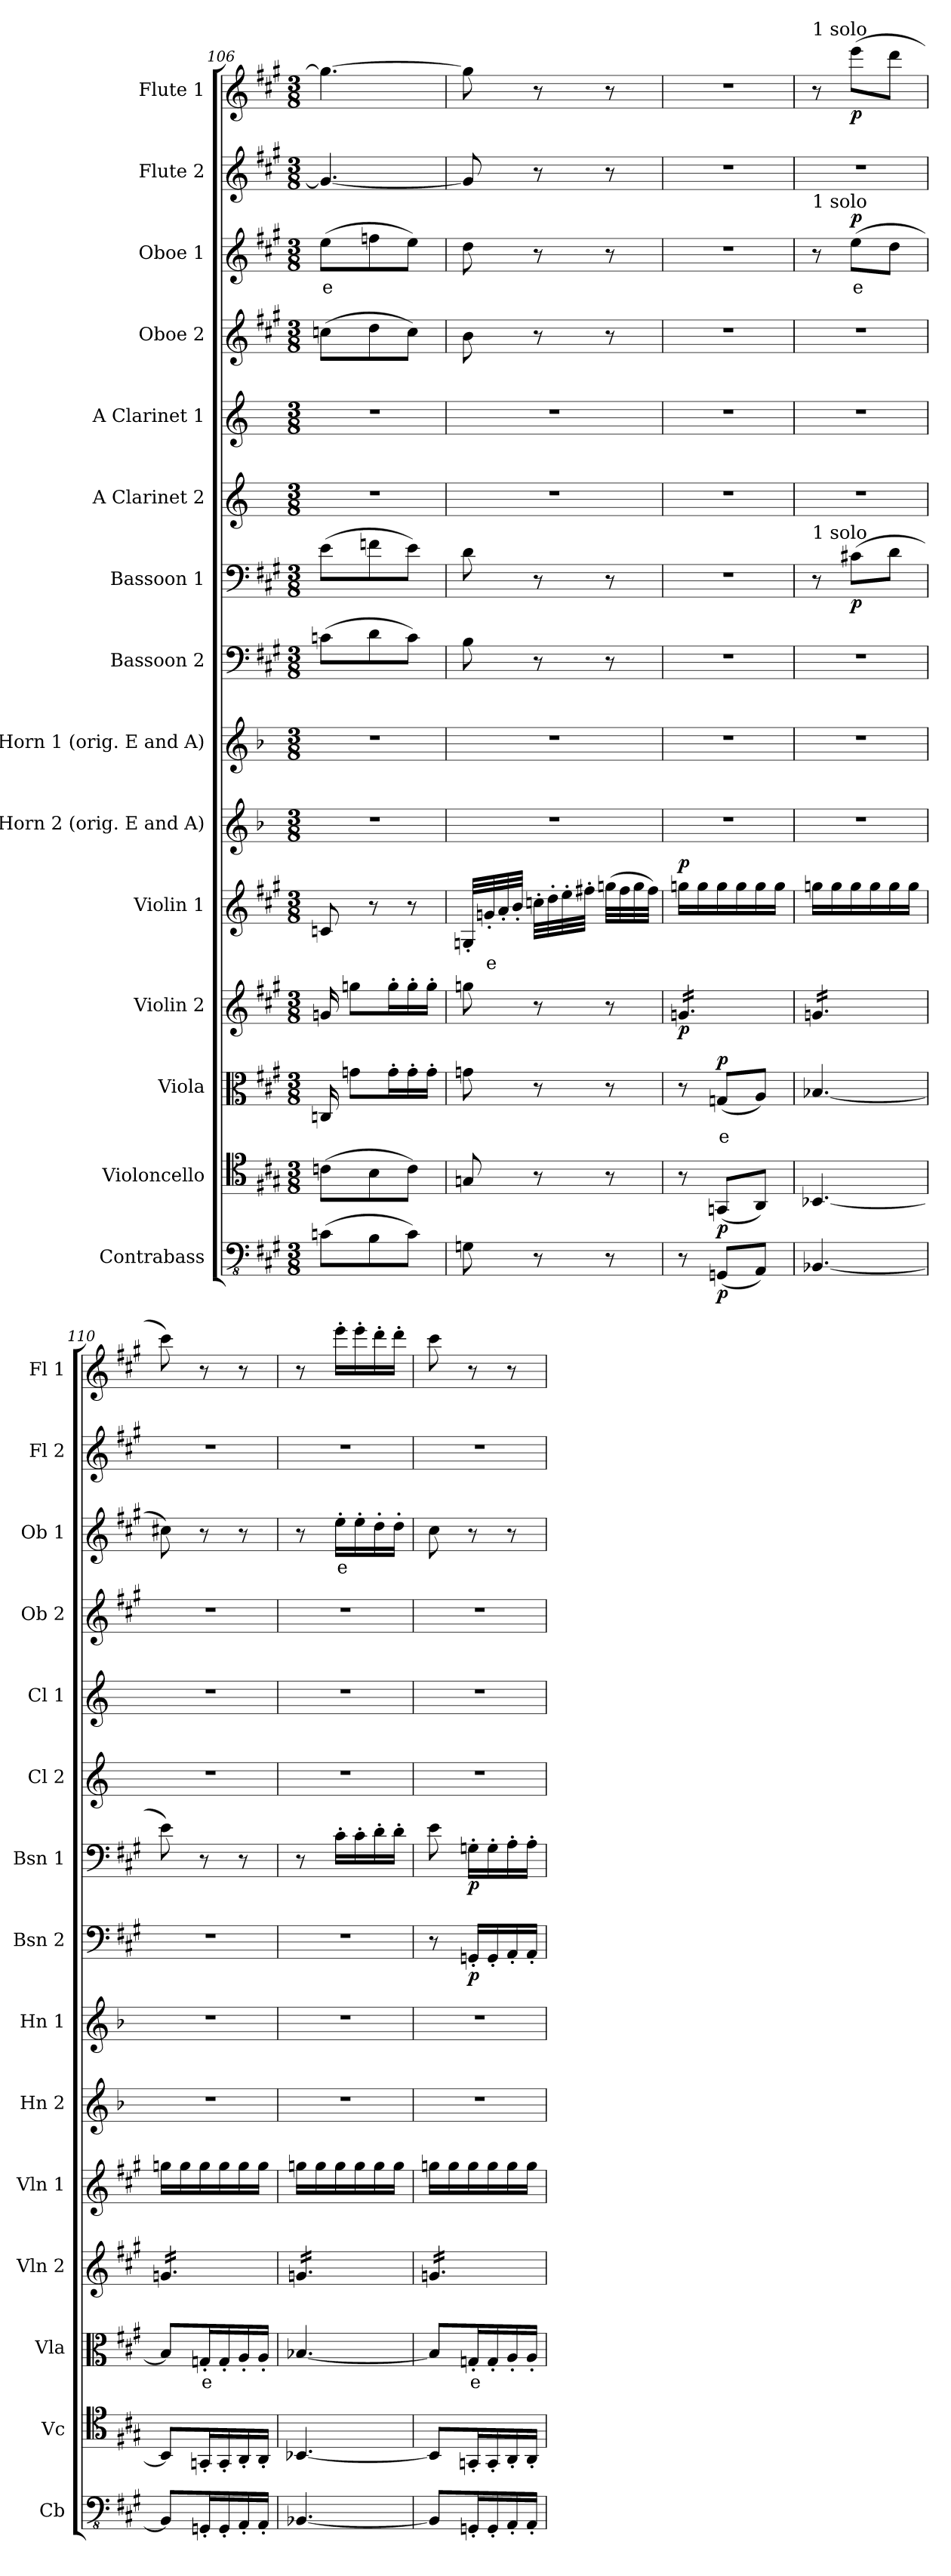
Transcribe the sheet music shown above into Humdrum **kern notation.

**kern	**dynam	**kern	**dynam	**kern	**text	**dynam	**kern	**dynam	**kern	**text	**dynam	**kern	**kern	**kern	**dynam	**kern	**dynam	**kern	**kern	**kern	**kern	**text	**dynam	**kern	**kern	**dynam
*part15	*part15	*part14	*part14	*part13	*part13	*part13	*part12	*part12	*part11	*part11	*part11	*part10	*part9	*part8	*part8	*part7	*part7	*part6	*part5	*part4	*part3	*part3	*part3	*part2	*part1	*part1
*staff15	*staff15	*staff14	*staff14	*staff13	*staff13	*staff13	*staff12	*staff12	*staff11	*staff11	*staff11	*staff10	*staff9	*staff8	*staff8	*staff7	*staff7	*staff6	*staff5	*staff4	*staff3	*staff3	*staff3	*staff2	*staff1	*staff1
*I"Contrabass	*	*I"Violoncello	*	*I"Viola	*	*	*I"Violin 2	*	*I"Violin 1	*	*	*I"E Horn 2 (orig. E and A)	*I"E Horn 1 (orig. E and A)	*I"Bassoon 2	*	*I"Bassoon 1	*	*I"A Clarinet 2	*I"A Clarinet 1	*I"Oboe 2	*I"Oboe 1	*	*	*I"Flute 2	*I"Flute 1	*
*I'Cb	*	*I'Vc	*	*I'Vla	*	*	*I'Vln 2	*	*I'Vln 1	*	*	*I'Hn 2	*I'Hn 1	*I'Bsn 2	*	*I'Bsn 1	*	*I'Cl 2	*I'Cl 1	*I'Ob 2	*I'Ob 1	*	*	*I'Fl 2	*I'Fl 1	*
*clefFv4	*	*clefC4	*	*clefC3	*	*	*clefG2	*	*clefG2	*	*	*clefG2	*clefG2	*clefF4	*	*clefF4	*	*clefG2	*clefG2	*clefG2	*clefG2	*	*	*clefG2	*clefG2	*
*	*	*	*	*	*	*	*	*	*	*	*	*ITrd5c8	*ITrd5c8	*	*	*	*	*ITrd2c3	*ITrd2c3	*	*	*	*	*	*	*
*k[f#c#g#]	*	*k[f#c#g#]	*	*k[f#c#g#]	*	*	*k[f#c#g#]	*	*k[f#c#g#]	*	*	*k[f#c#g#]	*k[f#c#g#]	*k[f#c#g#]	*	*k[f#c#g#]	*	*k[f#c#g#]	*k[f#c#g#]	*k[f#c#g#]	*k[f#c#g#]	*	*	*k[f#c#g#]	*k[f#c#g#]	*
*M3/8	*	*M3/8	*	*M3/8	*	*	*M3/8	*	*M3/8	*	*	*M3/8	*M3/8	*M3/8	*	*M3/8	*	*M3/8	*M3/8	*M3/8	*M3/8	*	*	*M3/8	*M3/8	*
=106	=106	=106	=106	=106	=106	=106	=106	=106	=106	=106	=106	=106	=106	=106	=106	=106	=106	=106	=106	=106	=106	=106	=106	=106	=106	=106
!	!	!	!	!	!	!	!	!	!	!	!	!	!	!	!	!	!	!	!	!	!	!LO:LY:b:color=#FF0000	!	!	!	!
(8Cn\L	.	(8cn\L	.	16Cn/	.	.	16gn/	.	8cn/	.	.	4.r	4.r	(8cn\L	.	(8e\L	.	4.r	4.r	(8ccn\L	(8ee\L	e	.	4.gn/_	4.gg\_	.
.	.	.	.	8gn\L	.	.	8ggn\L	.	.	.	.	.	.	.	.	.	.	.	.	.	.	.	.	.	.	.
8BB\	.	8B\	.	.	.	.	.	.	8r	.	.	.	.	8d\	.	8fn\	.	.	.	8dd\	8ffn\	.	.	.	.	.
.	.	.	.	16g'\L	.	.	16gg'\L	.	.	.	.	.	.	.	.	.	.	.	.	.	.	.	.	.	.	.
8C\J)	.	8c\J)	.	16g'\	.	.	16gg'\	.	8r	.	.	.	.	8c\J)	.	8e\J)	.	.	.	8cc\J)	8ee\J)	.	.	.	.	.
.	.	.	.	16g'\JJ	.	.	16gg'\JJ	.	.	.	.	.	.	.	.	.	.	.	.	.	.	.	.	.	.	.
=107	=107	=107	=107	=107	=107	=107	=107	=107	=107	=107	=107	=107	=107	=107	=107	=107	=107	=107	=107	=107	=107	=107	=107	=107	=107	=107
8GGn\	.	8Gn/	.	8gn\	.	.	8ggn\	.	32Gn'/LLL	.	.	4.r	4.r	8B\	.	8d\	.	4.r	4.r	8b\	8dd\	.	.	8g/]	8gg\]	.
!	!	!	!	!	!	!	!	!	!	!LO:LY:b:color=#FF0000	!	!	!	!	!	!	!	!	!	!	!	!	!	!	!	!
.	.	.	.	.	.	.	.	.	32gn'/	e	.	.	.	.	.	.	.	.	.	.	.	.	.	.	.	.
.	.	.	.	.	.	.	.	.	32a'/	.	.	.	.	.	.	.	.	.	.	.	.	.	.	.	.	.
.	.	.	.	.	.	.	.	.	32b'/JJJ	.	.	.	.	.	.	.	.	.	.	.	.	.	.	.	.	.
8r	.	8r	.	8r	.	.	8r	.	32ccn'\LLL	.	.	.	.	8r	.	8r	.	.	.	8r	8r	.	.	8r	8r	.
.	.	.	.	.	.	.	.	.	32dd'\	.	.	.	.	.	.	.	.	.	.	.	.	.	.	.	.	.
.	.	.	.	.	.	.	.	.	32ee'\	.	.	.	.	.	.	.	.	.	.	.	.	.	.	.	.	.
.	.	.	.	.	.	.	.	.	32ff#X'\JJJ	.	.	.	.	.	.	.	.	.	.	.	.	.	.	.	.	.
8r	.	8r	.	8r	.	.	8r	.	(32ggn\LLL	.	.	.	.	8r	.	8r	.	.	.	8r	8r	.	.	8r	8r	.
.	.	.	.	.	.	.	.	.	32ff#\	.	.	.	.	.	.	.	.	.	.	.	.	.	.	.	.	.
.	.	.	.	.	.	.	.	.	32gg\	.	.	.	.	.	.	.	.	.	.	.	.	.	.	.	.	.
.	.	.	.	.	.	.	.	.	32ff#\JJJ)	.	.	.	.	.	.	.	.	.	.	.	.	.	.	.	.	.
=108	=108	=108	=108	=108	=108	=108	=108	=108	=108	=108	=108	=108	=108	=108	=108	=108	=108	=108	=108	=108	=108	=108	=108	=108	=108	=108
!	!	!	!	!	!	!	!	!LO:DY:b	!	!	!LO:DY:b	!	!	!	!	!	!	!	!	!	!	!	!	!	!	!
*	*	*	*	*	*	*	*tremolo	*	*	*	*	*	*	*	*	*	*	*	*	*	*	*	*	*	*	*
8r	.	8r	.	8r	.	.	16gn/LL	p	16ggn\LL	.	p	4.r	4.r	4.r	.	4.r	.	4.r	4.r	4.r	4.r	.	.	4.r	4.r	.
.	.	.	.	.	.	.	16gn/	.	16gg\	.	.	.	.	.	.	.	.	.	.	.	.	.	.	.	.	.
!	!LO:DY:b	!	!LO:DY:b	!	!LO:LY:b:color=#FF0000	!LO:DY:b	!	!	!	!	!	!	!	!	!	!	!	!	!	!	!	!	!	!	!	!
(8GGGn/L	p	(8GGn/L	p	(8Gn/L	e	p	16gn/	.	16gg\	.	.	.	.	.	.	.	.	.	.	.	.	.	.	.	.	.
.	.	.	.	.	.	.	16gn/	.	16gg\	.	.	.	.	.	.	.	.	.	.	.	.	.	.	.	.	.
8AAA/J)	.	8AA/J)	.	8A/J)	.	.	16gn/	.	16gg\	.	.	.	.	.	.	.	.	.	.	.	.	.	.	.	.	.
.	.	.	.	.	.	.	16gn/JJ	.	16gg\JJ	.	.	.	.	.	.	.	.	.	.	.	.	.	.	.	.	.
=109	=109	=109	=109	=109	=109	=109	=109	=109	=109	=109	=109	=109	=109	=109	=109	=109	=109	=109	=109	=109	=109	=109	=109	=109	=109	=109
!	!	!	!	!	!	!	!	!	!	!	!	!	!	!	!	!	!	!	!	!	!	!	!	!	!LO:TX:a:t=1 solo	!
!	!	!	!	!	!	!	!	!	!	!	!	!	!	!	!	!	!	!	!	!	!LO:TX:a:t=1 solo	!	!	!	!	!
!	!	!	!	!	!	!	!	!	!	!	!	!	!	!	!	!LO:TX:a:t=1 solo	!	!	!	!	!	!	!	!	!	!
[4.BBB-X/	.	[4.BB-X/	.	[4.B-X/	.	.	16gn/LL	.	16ggn\LL	.	.	4.r	4.r	4.r	.	8r	.	4.r	4.r	4.r	8r	.	.	4.r	8r	.
.	.	.	.	.	.	.	16gn/	.	16gg\	.	.	.	.	.	.	.	.	.	.	.	.	.	.	.	.	.
!	!	!	!	!	!	!	!	!	!	!	!	!	!	!	!	!	!LO:DY:b	!	!	!	!	!LO:LY:b:color=#FF0000	!LO:DY:b	!	!	!LO:DY:b
.	.	.	.	.	.	.	16gn/	.	16gg\	.	.	.	.	.	.	(8c#X\L	p	.	.	.	(8ee\L	e	p	.	(8eee\L	p
.	.	.	.	.	.	.	16gn/	.	16gg\	.	.	.	.	.	.	.	.	.	.	.	.	.	.	.	.	.
.	.	.	.	.	.	.	16gn/	.	16gg\	.	.	.	.	.	.	8d\J	.	.	.	.	8dd\J	.	.	.	8ddd\J	.
.	.	.	.	.	.	.	16gn/JJ	.	16gg\JJ	.	.	.	.	.	.	.	.	.	.	.	.	.	.	.	.	.
=110	=110	=110	=110	=110	=110	=110	=110	=110	=110	=110	=110	=110	=110	=110	=110	=110	=110	=110	=110	=110	=110	=110	=110	=110	=110	=110
8BBB-/L]	.	8BB-/L]	.	8B-/L]	.	.	16gn/LL	.	16ggn\LL	.	.	4.r	4.r	4.r	.	8e\)	.	4.r	4.r	4.r	8cc#X\)	.	.	4.r	8ccc#\)	.
.	.	.	.	.	.	.	16gn/	.	16gg\	.	.	.	.	.	.	.	.	.	.	.	.	.	.	.	.	.
!	!	!	!	!	!LO:LY:b:color=#FF0000	!	!	!	!	!	!	!	!	!	!	!	!	!	!	!	!	!	!	!	!	!
16GGGn'/L	.	16GGn'/L	.	16Gn'/L	e	.	16gn/	.	16gg\	.	.	.	.	.	.	8r	.	.	.	.	8r	.	.	.	8r	.
16GGG'/	.	16GG'/	.	16G'/	.	.	16gn/	.	16gg\	.	.	.	.	.	.	.	.	.	.	.	.	.	.	.	.	.
16AAA'/	.	16AA'/	.	16A'/	.	.	16gn/	.	16gg\	.	.	.	.	.	.	8r	.	.	.	.	8r	.	.	.	8r	.
16AAA'/JJ	.	16AA'/JJ	.	16A'/JJ	.	.	16gn/JJ	.	16gg\JJ	.	.	.	.	.	.	.	.	.	.	.	.	.	.	.	.	.
=111	=111	=111	=111	=111	=111	=111	=111	=111	=111	=111	=111	=111	=111	=111	=111	=111	=111	=111	=111	=111	=111	=111	=111	=111	=111	=111
[4.BBB-X/	.	[4.BB-X/	.	[4.B-X/	.	.	16gn/LL	.	16ggn\LL	.	.	4.r	4.r	4.r	.	8r	.	4.r	4.r	4.r	8r	.	.	4.r	8r	.
.	.	.	.	.	.	.	16gn/	.	16gg\	.	.	.	.	.	.	.	.	.	.	.	.	.	.	.	.	.
!	!	!	!	!	!	!	!	!	!	!	!	!	!	!	!	!	!	!	!	!	!	!LO:LY:b:color=#FF0000	!	!	!	!
.	.	.	.	.	.	.	16gn/	.	16gg\	.	.	.	.	.	.	16c#'\LL	.	.	.	.	16ee'\LL	e	.	.	16eee'\LL	.
.	.	.	.	.	.	.	16gn/	.	16gg\	.	.	.	.	.	.	16c#'\	.	.	.	.	16ee'\	.	.	.	16eee'\	.
.	.	.	.	.	.	.	16gn/	.	16gg\	.	.	.	.	.	.	16d'\	.	.	.	.	16dd'\	.	.	.	16ddd'\	.
.	.	.	.	.	.	.	16gn/JJ	.	16gg\JJ	.	.	.	.	.	.	16d'\JJ	.	.	.	.	16dd'\JJ	.	.	.	16ddd'\JJ	.
=112	=112	=112	=112	=112	=112	=112	=112	=112	=112	=112	=112	=112	=112	=112	=112	=112	=112	=112	=112	=112	=112	=112	=112	=112	=112	=112
8BBB-/L]	.	8BB-/L]	.	8B-/L]	.	.	16gn/LL	.	16ggn\LL	.	.	4.r	4.r	8r	.	8e\	.	4.r	4.r	4.r	8cc#\	.	.	4.r	8ccc#\	.
.	.	.	.	.	.	.	16gn/	.	16gg\	.	.	.	.	.	.	.	.	.	.	.	.	.	.	.	.	.
!	!	!	!	!	!LO:LY:b:color=#FF0000	!	!	!	!	!	!	!	!	!	!LO:DY:b	!	!LO:DY:b	!	!	!	!	!	!	!	!	!
16GGGn'/L	.	16GGn'/L	.	16Gn'/L	e	.	16gn/	.	16gg\	.	.	.	.	16GGn'/LL	p	16Gn'\LL	p	.	.	.	8r	.	.	.	8r	.
16GGG'/	.	16GG'/	.	16G'/	.	.	16gn/	.	16gg\	.	.	.	.	16GG'/	.	16G'\	.	.	.	.	.	.	.	.	.	.
16AAA'/	.	16AA'/	.	16A'/	.	.	16gn/	.	16gg\	.	.	.	.	16AA'/	.	16A'\	.	.	.	.	8r	.	.	.	8r	.
16AAA'/JJ	.	16AA'/JJ	.	16A'/JJ	.	.	16gn/JJ	.	16gg\JJ	.	.	.	.	16AA'/JJ	.	16A'\JJ	.	.	.	.	.	.	.	.	.	.
*	*	*	*	*	*	*	*Xtremolo	*	*	*	*	*	*	*	*	*	*	*	*	*	*	*	*	*	*	*
=	=	=	=	=	=	=	=	=	=	=	=	=	=	=	=	=	=	=	=	=	=	=	=	=	=	=
*-	*-	*-	*-	*-	*-	*-	*-	*-	*-	*-	*-	*-	*-	*-	*-	*-	*-	*-	*-	*-	*-	*-	*-	*-	*-	*-
